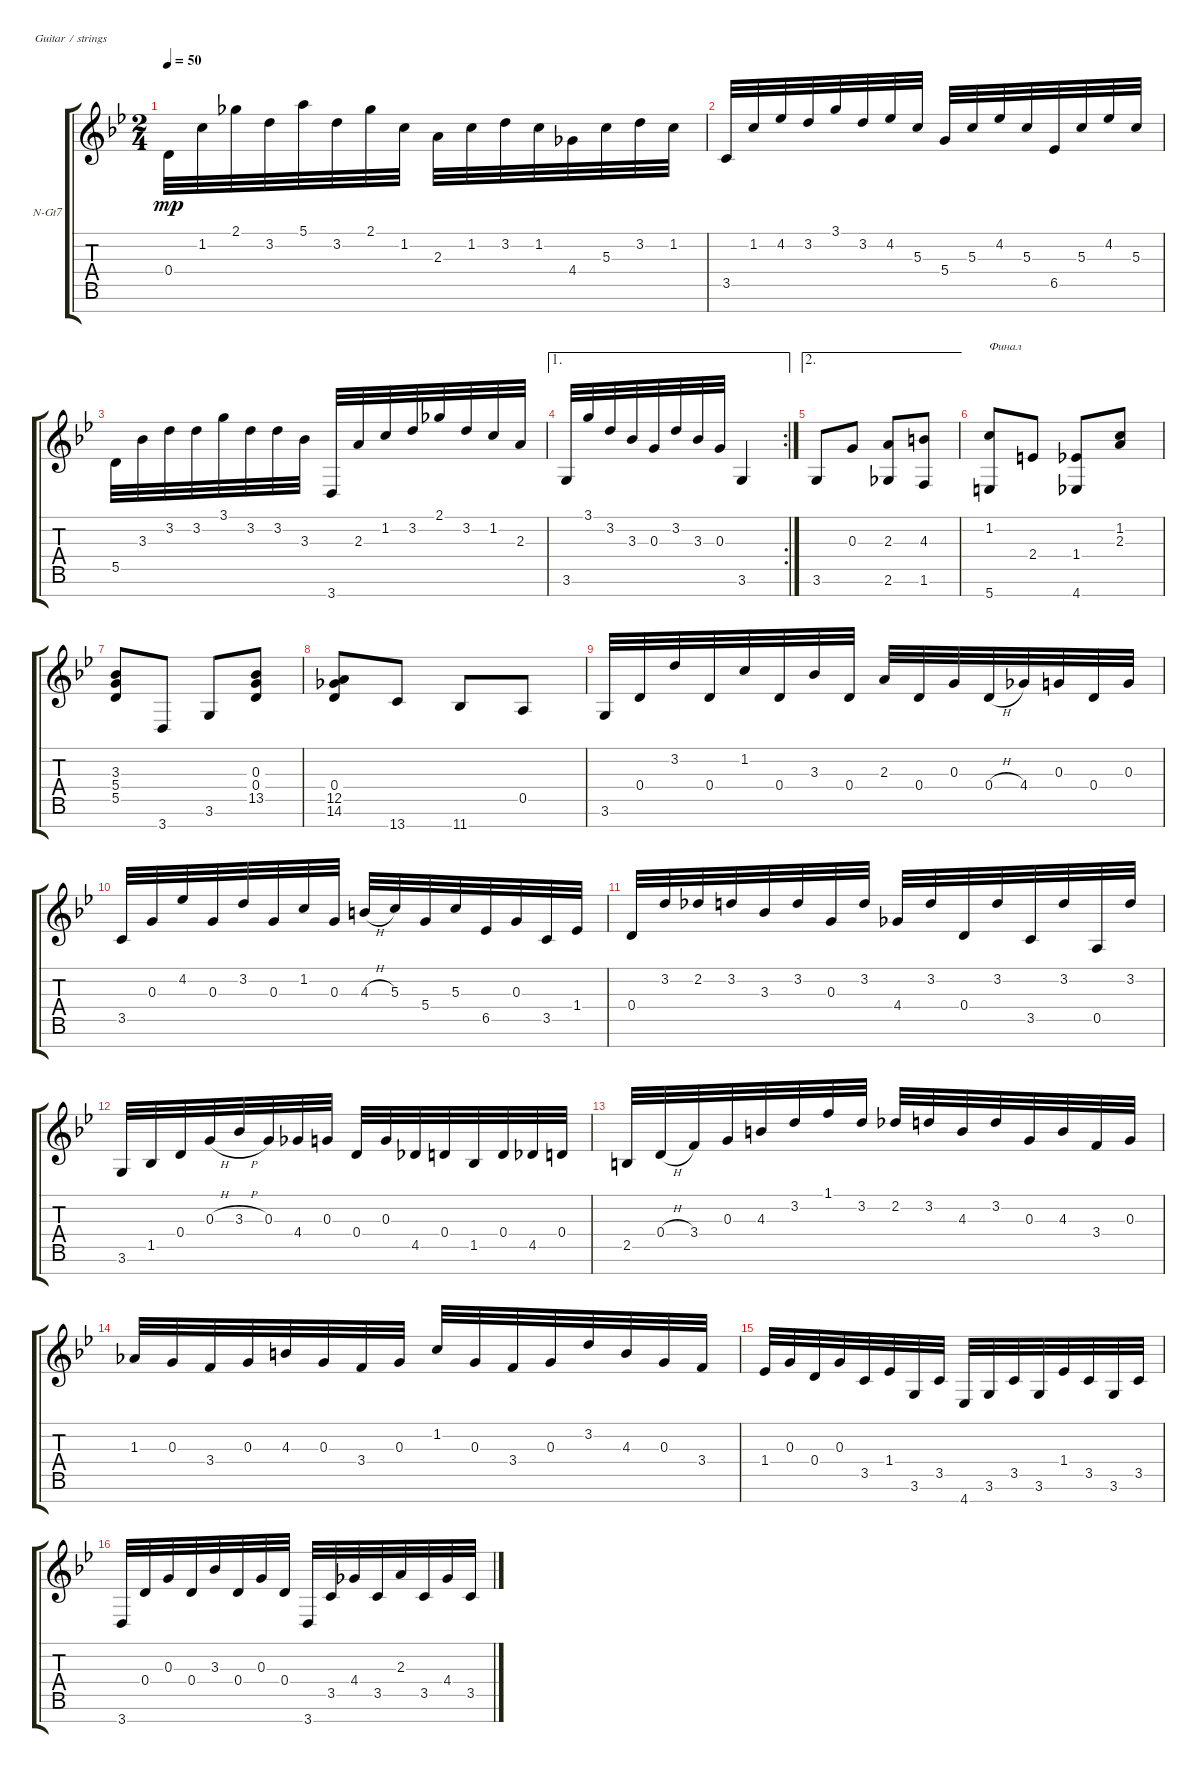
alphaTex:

\defaultSystemsLayout 4
\bracketExtendMode groupsimilarinstruments
\firstSystemTrackNameOrientation horizontal
\otherSystemsTrackNameOrientation horizontal
\track ("Nylon Guitar" "N-Gt7") {instrument acousticguitarnylon}
\staff {score tabs}
\tuning (E4 B3 G3 D3 A2 E2 B1)
\ts (2 4)
\tempo 50
\clef g2
\ks bb
0.4.32{dy mp} 1.2.32 2.1.32 3.2.32 5.1.32 3.2.32 2.1.32 1.2.32 2.3.32 1.2.32 3.2.32 1.2.32 4.4.32 5.3.32 3.2.32 1.2.32 |
3.5.32 1.2.32 4.2.32 3.2.32 3.1.32 3.2.32 4.2.32 5.3.32 5.4.32 5.3.32 4.2.32 5.3.32 6.5.32 5.3.32 4.2.32 5.3.32 |
5.5.32 3.3.32 3.2.32 3.2.32 3.1.32 3.2.32 3.2.32 3.3.32 3.7.32 2.3.32 1.2.32 3.2.32 2.1.32 3.2.32 1.2.32 2.3.32 |
\ae 1
\rc 2
3.6.32 3.1.32 3.2.32 3.3.32 0.3.32 3.2.32 3.3.32 0.3.32 3.6.4 |
\ae 2
3.6.8 0.3.8 (2.3 2.6).8 (1.6 4.3).8 |
(1.2 5.7).8{txt "Финал"} 2.4.8 (1.4 4.7).8 (2.3 1.2).8 |
(3.3 5.4 5.5).8 3.7.8 3.6.8 (0.4 0.3 13.5).8 |
(12.5 14.6 0.4).8 13.7.8 11.7.8 0.5.8 |
3.6.32 0.4.32 3.2.32 0.4.32 1.2.32 0.4.32 3.3.32 0.4.32 2.3.32 0.4.32 0.3.32 0.4{h}.32 4.4.32 0.3.32 0.4.32 0.3.32 |
3.5.32 0.3.32 4.2.32 0.3.32 3.2.32 0.3.32 1.2.32 0.3.32 4.3{h}.32 5.3.32 5.4.32 5.3.32 6.5.32 0.3.32 3.5.32 1.4.32 |
0.4.32 3.2.32 2.2.32 3.2.32 3.3.32 3.2.32 0.3.32 3.2.32 4.4.32 3.2.32 0.4.32 3.2.32 3.5.32 3.2.32 0.5.32 3.2.32 |
3.6.32 1.5.32 0.4.32 0.3{h}.32 3.3{h}.32 0.3.32 4.4.32 0.3.32 0.4.32 0.3.32 4.5.32 0.4.32 1.5.32 0.4.32 4.5.32 0.4.32 |
2.5.32 0.4{h}.32 3.4.32 0.3.32 4.3.32 3.2.32 1.1.32 3.2.32 2.2.32 3.2.32 4.3.32 3.2.32 0.3.32 4.3.32 3.4.32 0.3.32 |
1.3.32 0.3.32 3.4.32 0.3.32 4.3.32 0.3.32 3.4.32 0.3.32 1.2.32 0.3.32 3.4.32 0.3.32 3.2.32 4.3.32 0.3.32 3.4.32 |
1.4.32 0.3.32 0.4.32 0.3.32 3.5.32 1.4.32 3.6.32 3.5.32 4.7.32 3.6.32 3.5.32 3.6.32 1.4.32 3.5.32 3.6.32 3.5.32 |
3.7.32 0.4.32 0.3.32 0.4.32 3.3.32 0.4.32 0.3.32 0.4.32 3.7.32 3.5.32 4.4.32 3.5.32 2.3.32 3.5.32 4.4.32 3.5.32
